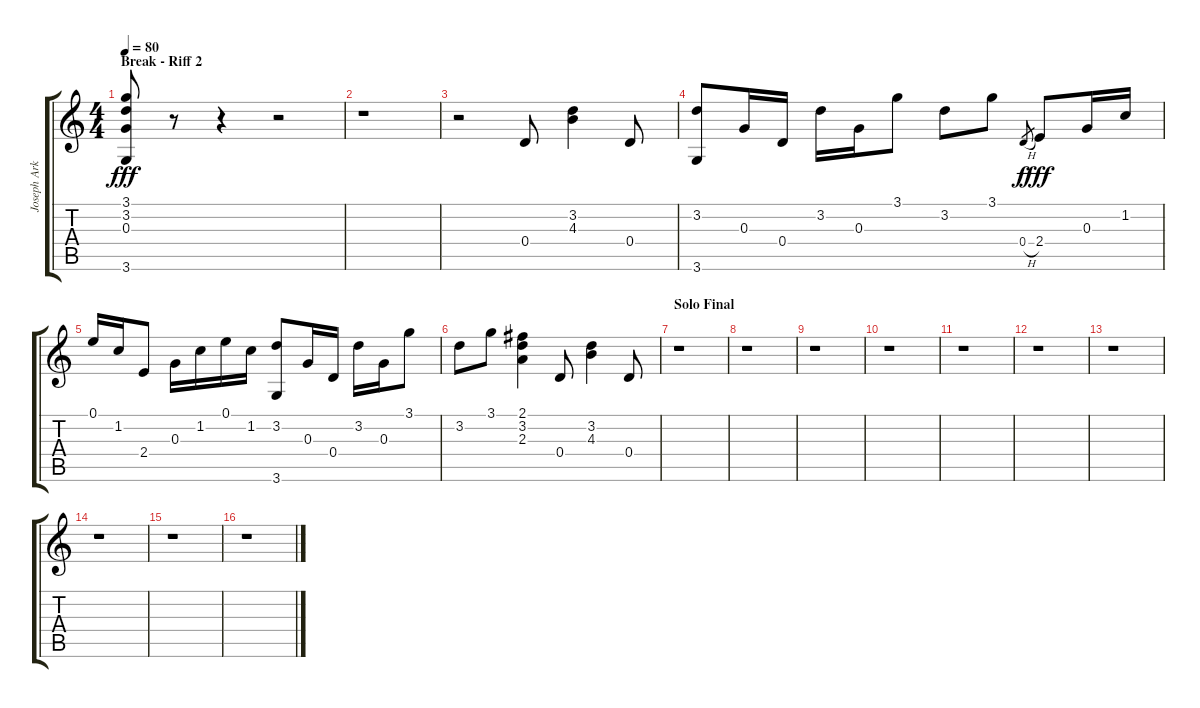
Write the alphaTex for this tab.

\track ("Joseph Arkansas - Solo" "Joseph Ark") {instrument acousticguitarsteel}
\staff {score tabs}
\tuning (E4 B3 G3 D3 A2 E2) {hide}
\ts (4 4)
\section ("" "Break - Riff 2")
\tempo 80
\clef g2
\ks c
(3.1 3.2 0.3 3.6).8{dy fff} r.8 r.4 r.2 |
r.1 |
r.2 0.4.8 (3.2 4.3).4 0.4.8 |
(3.2 3.6).8 0.3.16 0.4.16 3.2.16 0.3.16 3.1.8 3.2.8 3.1.8 0.4{h}.8{gr dy f} 2.4.8{dy fff} 0.3.16 1.2.16 |
0.1.16 1.2.16 2.4.8 0.3.16 1.2.16 0.1.16 1.2.16 (3.2 3.6).8 0.3.16 0.4.16 3.2.16 0.3.16 3.1.8 |
3.2.8 3.1.8 (2.1 3.2 2.3).4 0.4.8 (3.2 4.3).4 0.4.8 |
\section ("" "Solo Final")
r.1 |
r.1 |
r.1 |
r.1 |
r.1 |
r.1 |
r.1 |
r.1 |
r.1 |
r.1
